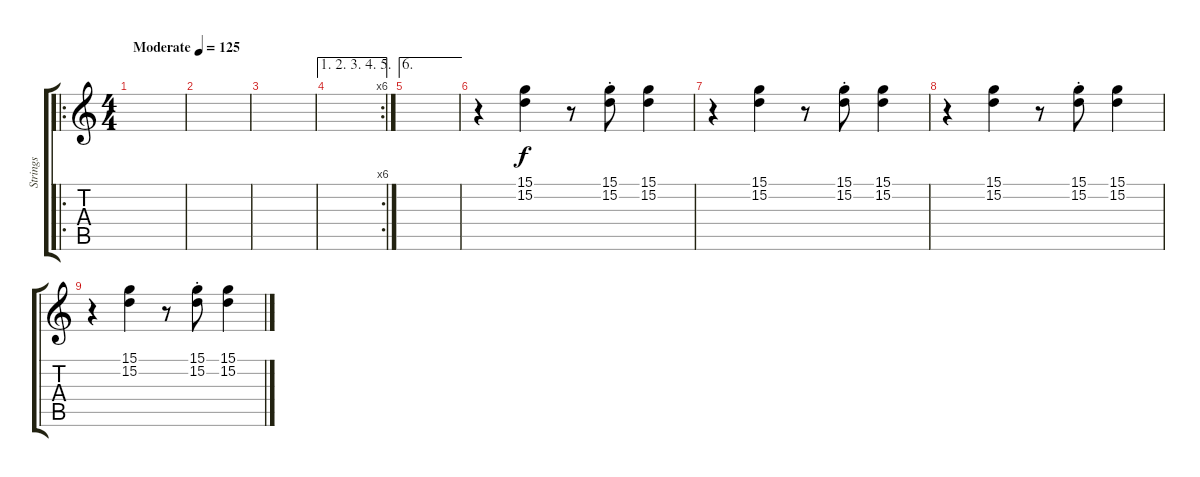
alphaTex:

\track ("Strings" "Strings") {instrument stringensemble1}
\staff {score tabs}
\tuning (E4 B3 G3 D3 A2 E2) {hide}
\ro
\ts (4 4)
\tempo (125 "Moderate")
\clef g2
\ks c
|
|
|
\ae (1 2 3 4 5)
\rc 6
|
\ae 6
|
r.4 (15.1 15.2).4 r.8 (15.1{st} 15.2{st}).8 (15.1 15.2).4 |
r.4 (15.1 15.2).4 r.8 (15.1{st} 15.2{st}).8 (15.1 15.2).4 |
r.4 (15.1 15.2).4 r.8 (15.1{st} 15.2{st}).8 (15.1 15.2).4 |
r.4 (15.1 15.2).4 r.8 (15.1{st} 15.2{st}).8 (15.1 15.2).4
